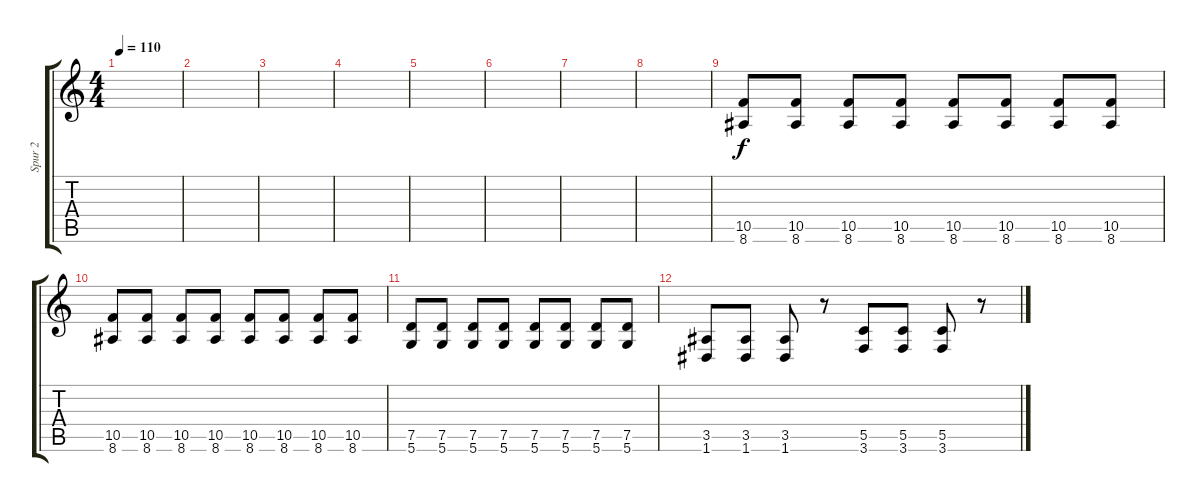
\track ("Spur 2" "Spur 2") {instrument distortionguitar}
\staff {score tabs}
\tuning (D4 A3 F3 C3 G2 D2) {hide}
\ts (4 4)
\tempo 110
\clef g2
\ks c
|
|
|
|
|
|
|
|
(10.5 8.6).8 (10.5 8.6).8 (10.5 8.6).8 (10.5 8.6).8 (10.5 8.6).8 (10.5 8.6).8 (10.5 8.6).8 (10.5 8.6).8 |
(10.5 8.6).8 (10.5 8.6).8 (10.5 8.6).8 (10.5 8.6).8 (10.5 8.6).8 (10.5 8.6).8 (10.5 8.6).8 (10.5 8.6).8 |
(7.5 5.6).8 (7.5 5.6).8 (7.5 5.6).8 (7.5 5.6).8 (7.5 5.6).8 (7.5 5.6).8 (7.5 5.6).8 (7.5 5.6).8 |
(3.5 1.6).8 (3.5 1.6).8 (3.5 1.6).8 r.8 (5.5 3.6).8 (5.5 3.6).8 (5.5 3.6).8 r.8
